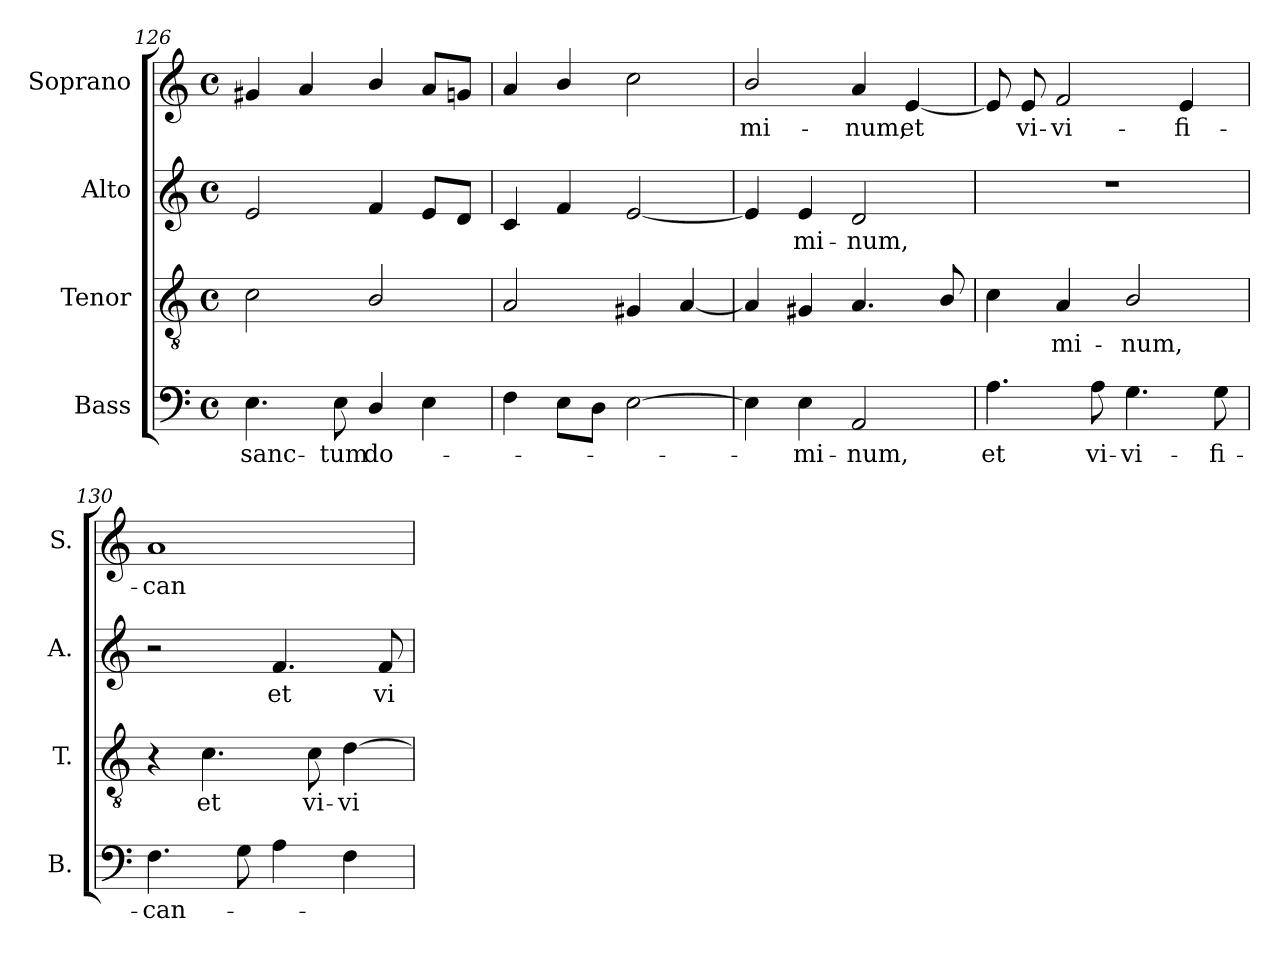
**kern	**text	**kern	**text	**kern	**text	**kern	**text
*part4	*part4	*part3	*part3	*part2	*part2	*part1	*part1
*staff4	*staff4	*staff3	*staff3	*staff2	*staff2	*staff1	*staff1
*I"Bass	*	*I"Tenor	*	*I"Alto	*	*I"Soprano	*
*I'B.	*	*I'T.	*	*I'A.	*	*I'S.	*
!!LO:LB:g=z
*clefF4	*	*clefGv2	*	*clefG2	*	*clefG2	*
*	*	*ITrd7c12	*	*	*	*	*
*k[]	*	*k[]	*	*k[]	*	*k[]	*
*C:	*	*C:	*	*C:	*	*C:	*
*M4/4	*	*M4/4	*	*M4/4	*	*M4/4	*
*met(c)	*	*met(c)	*	*met(c)	*	*met(c)	*
=126	=126	=126	=126	=126	=126	=126	=126
!	!LO:LY:b:color=#000000	!	!	!	!	!	!
4.Ei\	sanc-	2Ci\	.	2ei/	.	4g#Xi/	.
.	.	.	.	.	.	4ai/	.
!	!LO:LY:b:color=#000000	!	!	!	!	!	!
8Ei\	-tum	.	.	.	.	.	.
!	!LO:LY:b:color=#000000	!	!	!	!	!	!
4Di/	do-	2BBi/	.	4fi/	.	4bi/	.
4Ei\	.	.	.	8ei/L	.	8ai/L	.
.	.	.	.	8di/J	.	8gni/J	.
=127	=127	=127	=127	=127	=127	=127	=127
4Fi\	.	2AAi/	.	4ci/	.	4ai/	.
8Ei\L	.	.	.	4fi/	.	4bi/	.
8Di\J	.	.	.	.	.	.	.
[2Ei\	.	4GG#Xi/	.	[2ei/	.	2cci\	.
.	.	[4AAi/	.	.	.	.	.
=128	=128	=128	=128	=128	=128	=128	=128
!	!	!	!	!	!	!	!LO:LY:b:color=#000000
4Ei\]	.	4AAi/]	.	4ei/]	.	2bi/	-mi-
!	!LO:LY:b:color=#000000	!	!	!	!	!	!
!	!	!	!	!	!LO:LY:b:color=#000000	!	!
4Ei\	-mi-	4GG#Xi/	.	4ei/	-mi-	.	.
!	!LO:LY:b:color=#000000	!	!	!	!	!	!
!	!	!	!	!	!LO:LY:b:color=#000000	!	!
!	!	!	!	!	!	!	!LO:LY:b:color=#000000
2AAi/	-num,	4.AAi/	.	2di/	-num,	4ai/	-num,
!	!	!	!	!	!	!	!LO:LY:b:color=#000000
.	.	.	.	.	.	[4ei/	et
.	.	8BBi/	.	.	.	.	.
=129	=129	=129	=129	=129	=129	=129	=129
!	!LO:LY:b:color=#000000	!	!	!	!	!	!
4.Ai\	et	4Ci\	.	1r	.	8ei/]	.
!	!	!	!	!	!	!	!LO:LY:b:color=#000000
.	.	.	.	.	.	8ei/	vi-
!	!	!	!LO:LY:b:color=#000000	!	!	!	!
!	!	!	!	!	!	!	!LO:LY:b:color=#000000
.	.	4AAi/	-mi-	.	.	2fi/	-vi-
!	!LO:LY:b:color=#000000	!	!	!	!	!	!
8Ai\	vi-	.	.	.	.	.	.
!	!LO:LY:b:color=#000000	!	!	!	!	!	!
!	!	!	!LO:LY:b:color=#000000	!	!	!	!
4.Gi\	-vi-	2BBi/	-num,	.	.	.	.
!	!	!	!	!	!	!	!LO:LY:b:color=#000000
.	.	.	.	.	.	4ei/	-fi-
!	!LO:LY:b:color=#000000	!	!	!	!	!	!
8Gi\	-fi-	.	.	.	.	.	.
=130	=130	=130	=130	=130	=130	=130	=130
!	!LO:LY:b:color=#000000	!	!	!	!	!	!
!	!	!	!	!	!	!	!LO:LY:b:color=#000000
4.Fi\	-can-	4r	.	2r	.	1ai	-can-
!	!	!	!LO:LY:b:color=#000000	!	!	!	!
.	.	4.Ci\	et	.	.	.	.
8Gi\	.	.	.	.	.	.	.
!	!	!	!	!	!LO:LY:b:color=#000000	!	!
4Ai\	.	.	.	4.fi/	et	.	.
!	!	!	!LO:LY:b:color=#000000	!	!	!	!
.	.	8Ci\	vi-	.	.	.	.
!	!	!	!LO:LY:b:color=#000000	!	!	!	!
4Fi\	.	[4Di\	-vi-	.	.	.	.
!	!	!	!	!	!LO:LY:b:color=#000000	!	!
.	.	.	.	8fi/	vi-	.	.
=	=	=	=	=	=	=	=
*-	*-	*-	*-	*-	*-	*-	*-
